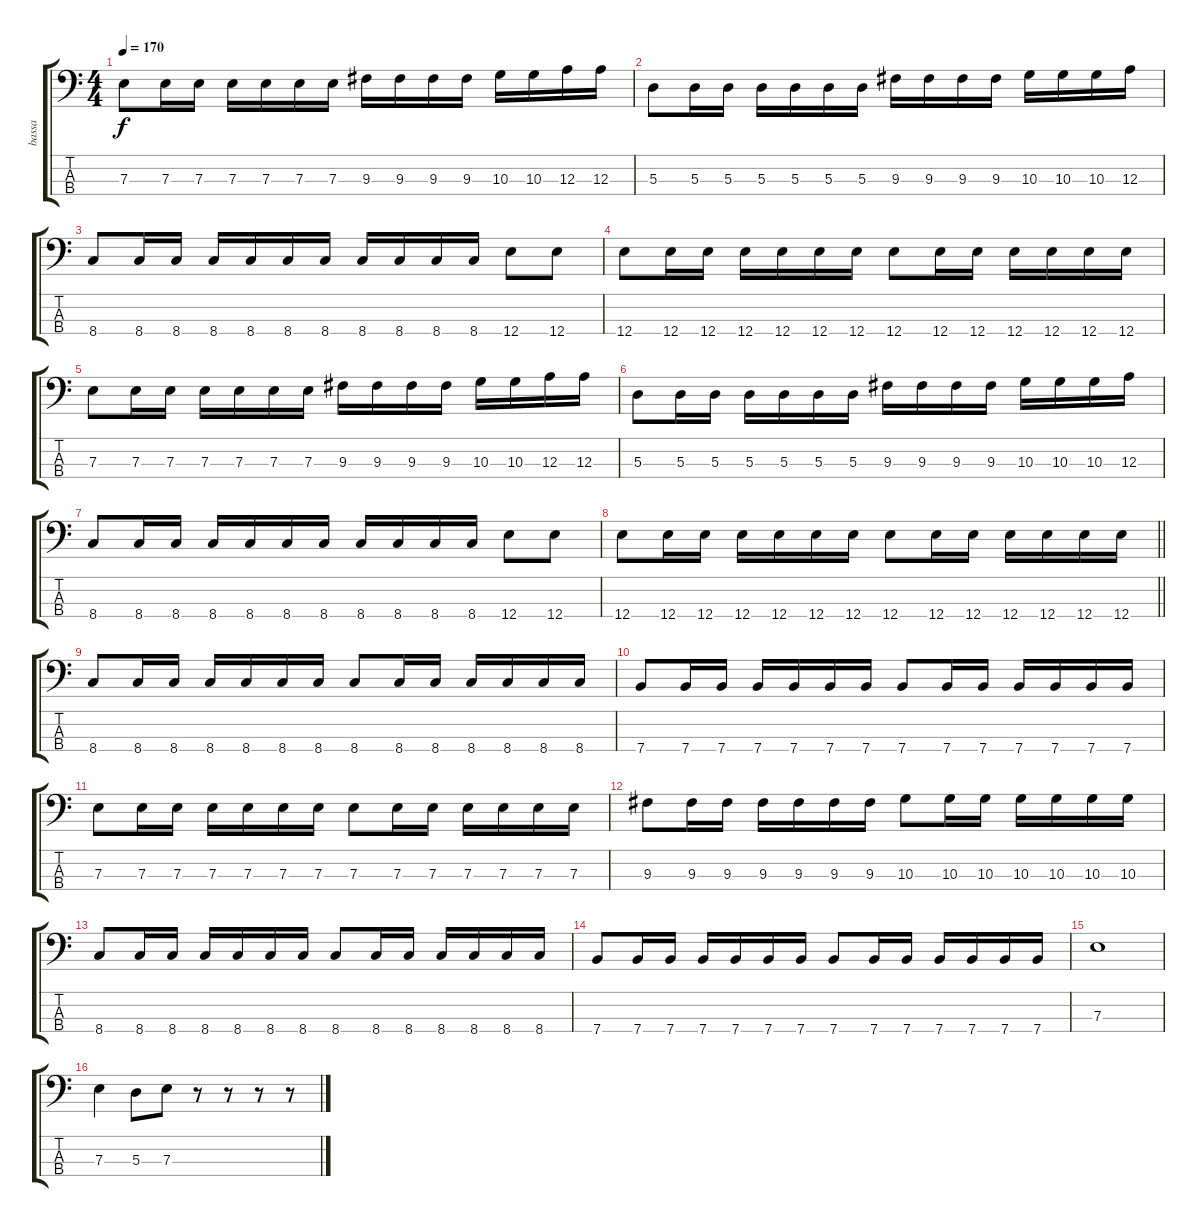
\track ("bassa" "bassa") {instrument electricbassfinger}
\staff {score tabs}
\tuning (G2 D2 A1 E1) {hide}
\ts (4 4)
\tempo 170
\clef f4
\ks c
7.3.8{dy f} 7.3.16 7.3.16 7.3.16 7.3.16 7.3.16 7.3.16 9.3.16 9.3.16 9.3.16 9.3.16 10.3.16 10.3.16 12.3.16 12.3.16 |
5.3.8 5.3.16 5.3.16 5.3.16 5.3.16 5.3.16 5.3.16 9.3.16 9.3.16 9.3.16 9.3.16 10.3.16 10.3.16 10.3.16 12.3.16 |
8.4.8 8.4.16 8.4.16 8.4.16 8.4.16 8.4.16 8.4.16 8.4.16 8.4.16 8.4.16 8.4.16 12.4.8 12.4.8 |
12.4.8 12.4.16 12.4.16 12.4.16 12.4.16 12.4.16 12.4.16 12.4.8 12.4.16 12.4.16 12.4.16 12.4.16 12.4.16 12.4.16 |
7.3.8 7.3.16 7.3.16 7.3.16 7.3.16 7.3.16 7.3.16 9.3.16 9.3.16 9.3.16 9.3.16 10.3.16 10.3.16 12.3.16 12.3.16 |
5.3.8 5.3.16 5.3.16 5.3.16 5.3.16 5.3.16 5.3.16 9.3.16 9.3.16 9.3.16 9.3.16 10.3.16 10.3.16 10.3.16 12.3.16 |
8.4.8 8.4.16 8.4.16 8.4.16 8.4.16 8.4.16 8.4.16 8.4.16 8.4.16 8.4.16 8.4.16 12.4.8 12.4.8 |
\barLineRight lightlight
12.4.8 12.4.16 12.4.16 12.4.16 12.4.16 12.4.16 12.4.16 12.4.8 12.4.16 12.4.16 12.4.16 12.4.16 12.4.16 12.4.16 |
8.4.8 8.4.16 8.4.16 8.4.16 8.4.16 8.4.16 8.4.16 8.4.8 8.4.16 8.4.16 8.4.16 8.4.16 8.4.16 8.4.16 |
7.4.8 7.4.16 7.4.16 7.4.16 7.4.16 7.4.16 7.4.16 7.4.8 7.4.16 7.4.16 7.4.16 7.4.16 7.4.16 7.4.16 |
7.3.8 7.3.16 7.3.16 7.3.16 7.3.16 7.3.16 7.3.16 7.3.8 7.3.16 7.3.16 7.3.16 7.3.16 7.3.16 7.3.16 |
9.3.8 9.3.16 9.3.16 9.3.16 9.3.16 9.3.16 9.3.16 10.3.8 10.3.16 10.3.16 10.3.16 10.3.16 10.3.16 10.3.16 |
8.4.8 8.4.16 8.4.16 8.4.16 8.4.16 8.4.16 8.4.16 8.4.8 8.4.16 8.4.16 8.4.16 8.4.16 8.4.16 8.4.16 |
7.4.8 7.4.16 7.4.16 7.4.16 7.4.16 7.4.16 7.4.16 7.4.8 7.4.16 7.4.16 7.4.16 7.4.16 7.4.16 7.4.16 |
7.3.1 |
7.3.4 5.3.8 7.3.8 r.8 r.8 r.8 r.8
